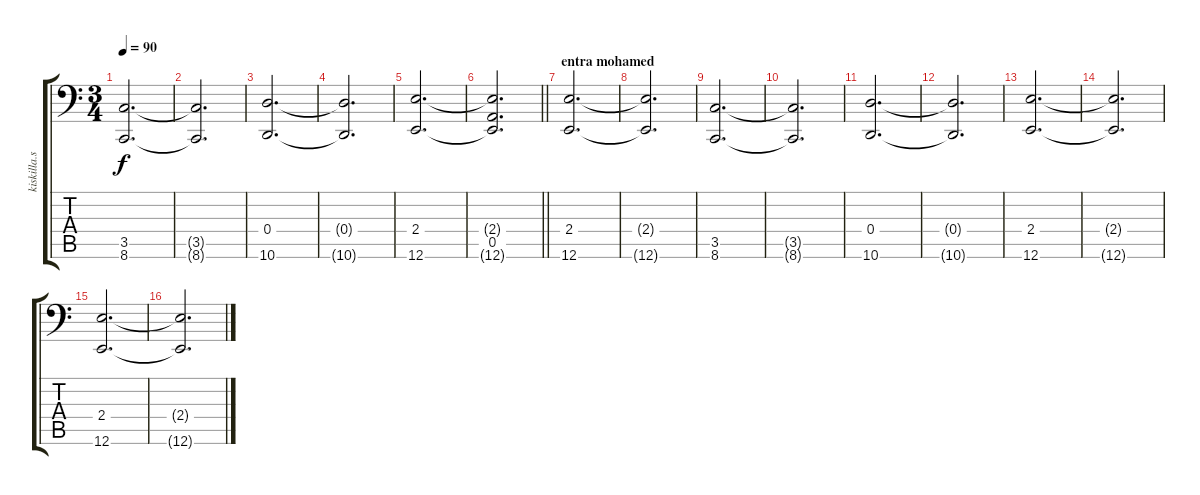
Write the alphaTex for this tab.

\track ("kiskilla.strings" "kiskilla.s") {instrument stringensemble2}
\staff {score tabs}
\tuning (E4 B3 G3 D3 A2 E1) {hide}
\ts (3 4)
\tempo 90
\clef f4
\ks c
(3.5 8.6).2{d dy f} |
(3.5{t} 8.6{t}).2{d} |
(0.4 10.6).2{d} |
(0.4{t} 10.6{t}).2{d} |
(2.4 12.6).2{d} |
\barLineRight lightlight
(2.4{t} 0.5 12.6{t}).2{d} |
\section ("" "entra mohamed")
(2.4 12.6).2{d} |
(2.4{t} 12.6{t}).2{d} |
(3.5 8.6).2{d} |
(3.5{t} 8.6{t}).2{d} |
(0.4 10.6).2{d} |
(0.4{t} 10.6{t}).2{d} |
(2.4 12.6).2{d} |
(2.4{t} 12.6{t}).2{d} |
(2.4 12.6).2{d} |
(2.4{t} 12.6{t}).2{d}
